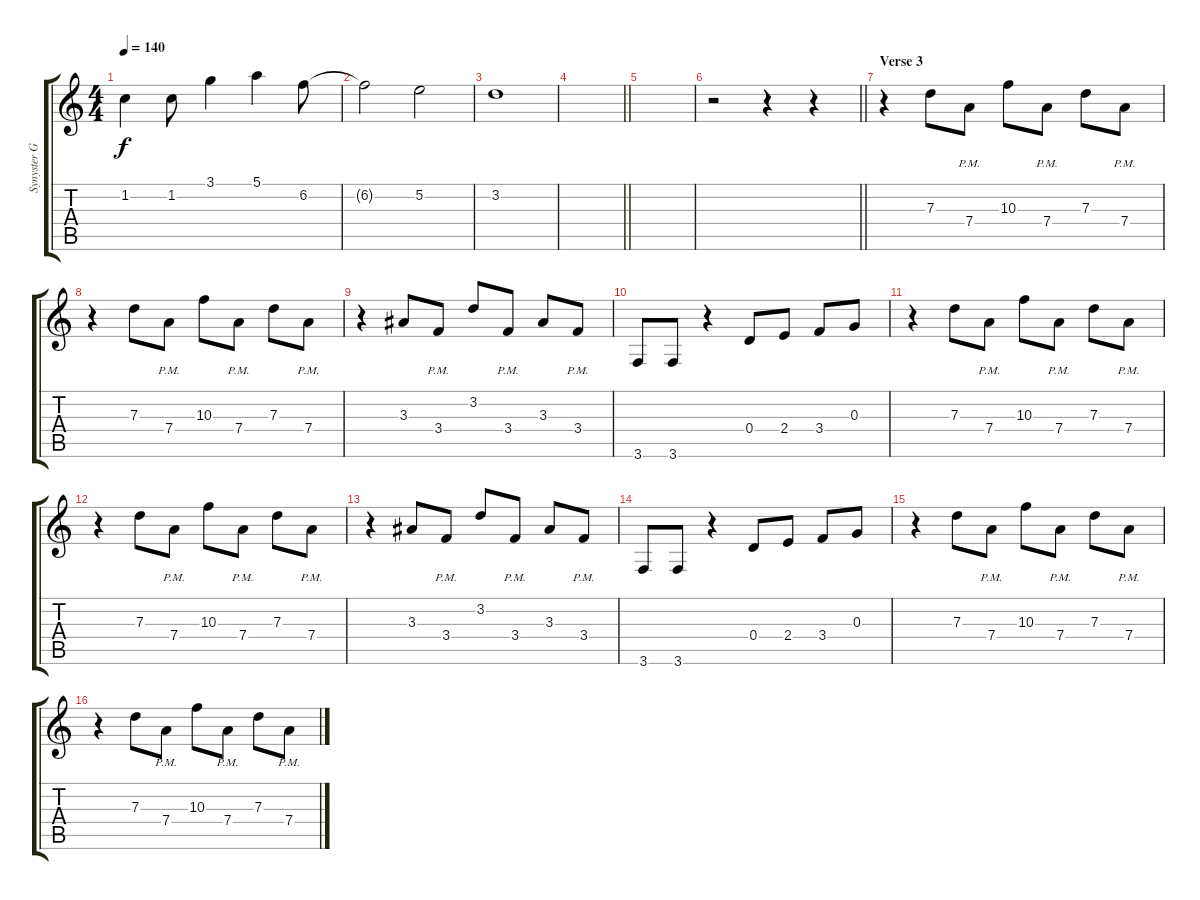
\track ("Synyster Gates (acoustic lead)" "Synyster G") {instrument electricguitarclean}
\staff {score tabs}
\tuning (E4 B3 G3 D3 A2 D2) {hide}
\ts (4 4)
\tempo 140
\clef g2
\ks c
1.2.4{dy f} 1.2.8 3.1.4 5.1.4 6.2.8 |
6.2{t}.2 5.2.2 |
3.2.1 |
\barLineRight lightlight
|
|
\barLineRight lightlight
r.2 r.4 r.4 |
\section ("" "Verse 3")
r.4{instrument electricguitarclean} 7.3.8 7.4{pm}.8 10.3.8 7.4{pm}.8 7.3.8 7.4{pm}.8 |
r.4 7.3.8 7.4{pm}.8 10.3.8 7.4{pm}.8 7.3.8 7.4{pm}.8 |
r.4 3.3.8 3.4{pm}.8 3.2.8 3.4{pm}.8 3.3.8 3.4{pm}.8 |
3.6.8 3.6.8 r.4 0.4.8 2.4.8 3.4.8 0.3.8 |
r.4{instrument electricguitarclean} 7.3.8 7.4{pm}.8 10.3.8 7.4{pm}.8 7.3.8 7.4{pm}.8 |
r.4 7.3.8 7.4{pm}.8 10.3.8 7.4{pm}.8 7.3.8 7.4{pm}.8 |
r.4 3.3.8 3.4{pm}.8 3.2.8 3.4{pm}.8 3.3.8 3.4{pm}.8 |
3.6.8 3.6.8 r.4 0.4.8 2.4.8 3.4.8 0.3.8 |
r.4{instrument electricguitarclean} 7.3.8 7.4{pm}.8 10.3.8 7.4{pm}.8 7.3.8 7.4{pm}.8 |
r.4 7.3.8 7.4{pm}.8 10.3.8 7.4{pm}.8 7.3.8 7.4{pm}.8
